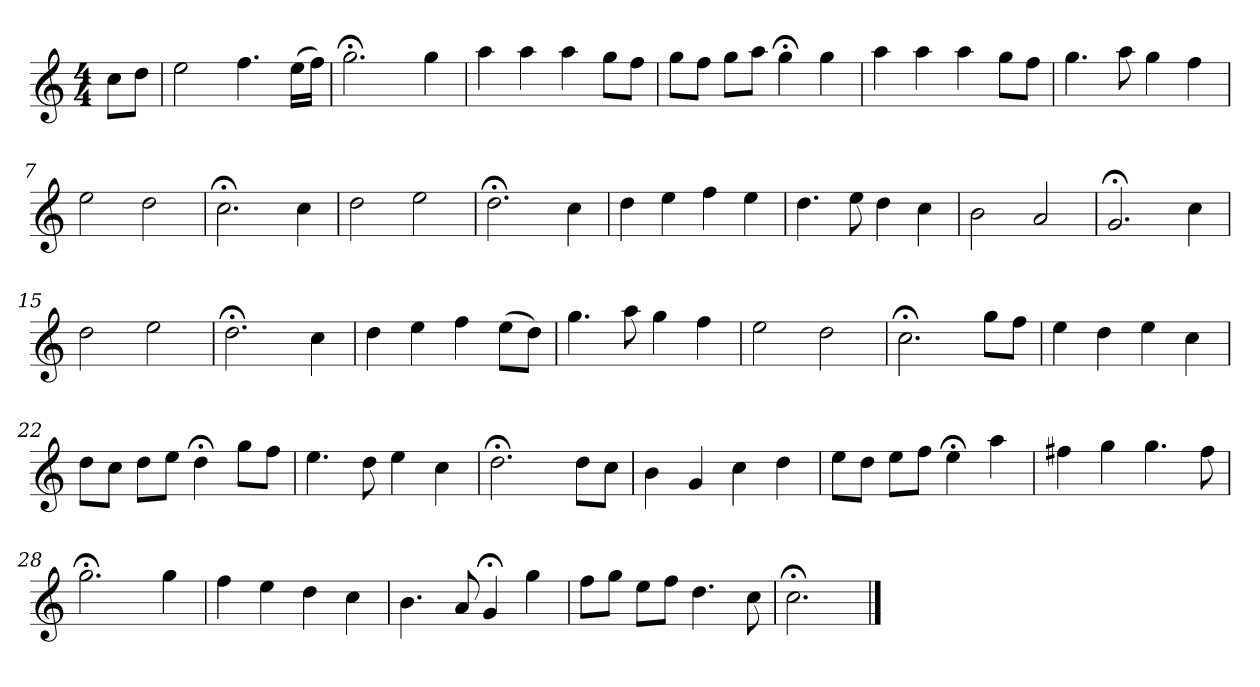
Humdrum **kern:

**kern
*part1
*staff1
*k[]
*C:
*M4/4
*MM120
=
8ccL
8ddJ
=1
2ee
4.ff
(16eeLL
16ffJJ)
=2
2.gg;<
4gg
=3
4aa
4aa
4aa
8ggL
8ffJ
=4
8ggL
8ffJ
8ggL
8aaJ
4gg;<
4gg
=5
4aa
4aa
4aa
8ggL
8ffJ
=6
4.gg
8aa
4gg
4ff
=7
2ee
2dd
=8
2.cc;<
4cc
=9
2dd
2ee
=10
2.dd;<
4cc
=11
4dd
4ee
4ff
4ee
=12
4.dd
8ee
4dd
4cc
=13
2b
2a
=14
2.g;<
4cc
=15
2dd
2ee
=16
2.dd;<
4cc
=17
4dd
4ee
4ff
(8eeL
8ddJ)
=18
4.gg
8aa
4gg
4ff
=19
2ee
2dd
=20
2.cc;<
8ggL
8ffJ
=21
4ee
4dd
4ee
4cc
=22
8ddL
8ccJ
8ddL
8eeJ
4dd;<
8ggL
8ffJ
=23
4.ee
8dd
4ee
4cc
=24
2.dd;<
8ddL
8ccJ
=25
4b
4g
4cc
4dd
=26
8eeL
8ddJ
8eeL
8ffJ
4ee;<
4aa
=27
4ff#X
4gg
4.gg
8ff#
=28
2.gg;<
4gg
=29
4ff
4ee
4dd
4cc
=30
4.b
8a
4g;<
4gg
=31
8ffL
8ggJ
8eeL
8ffJ
4.dd
8cc
=32
2.cc;<
==
*-
